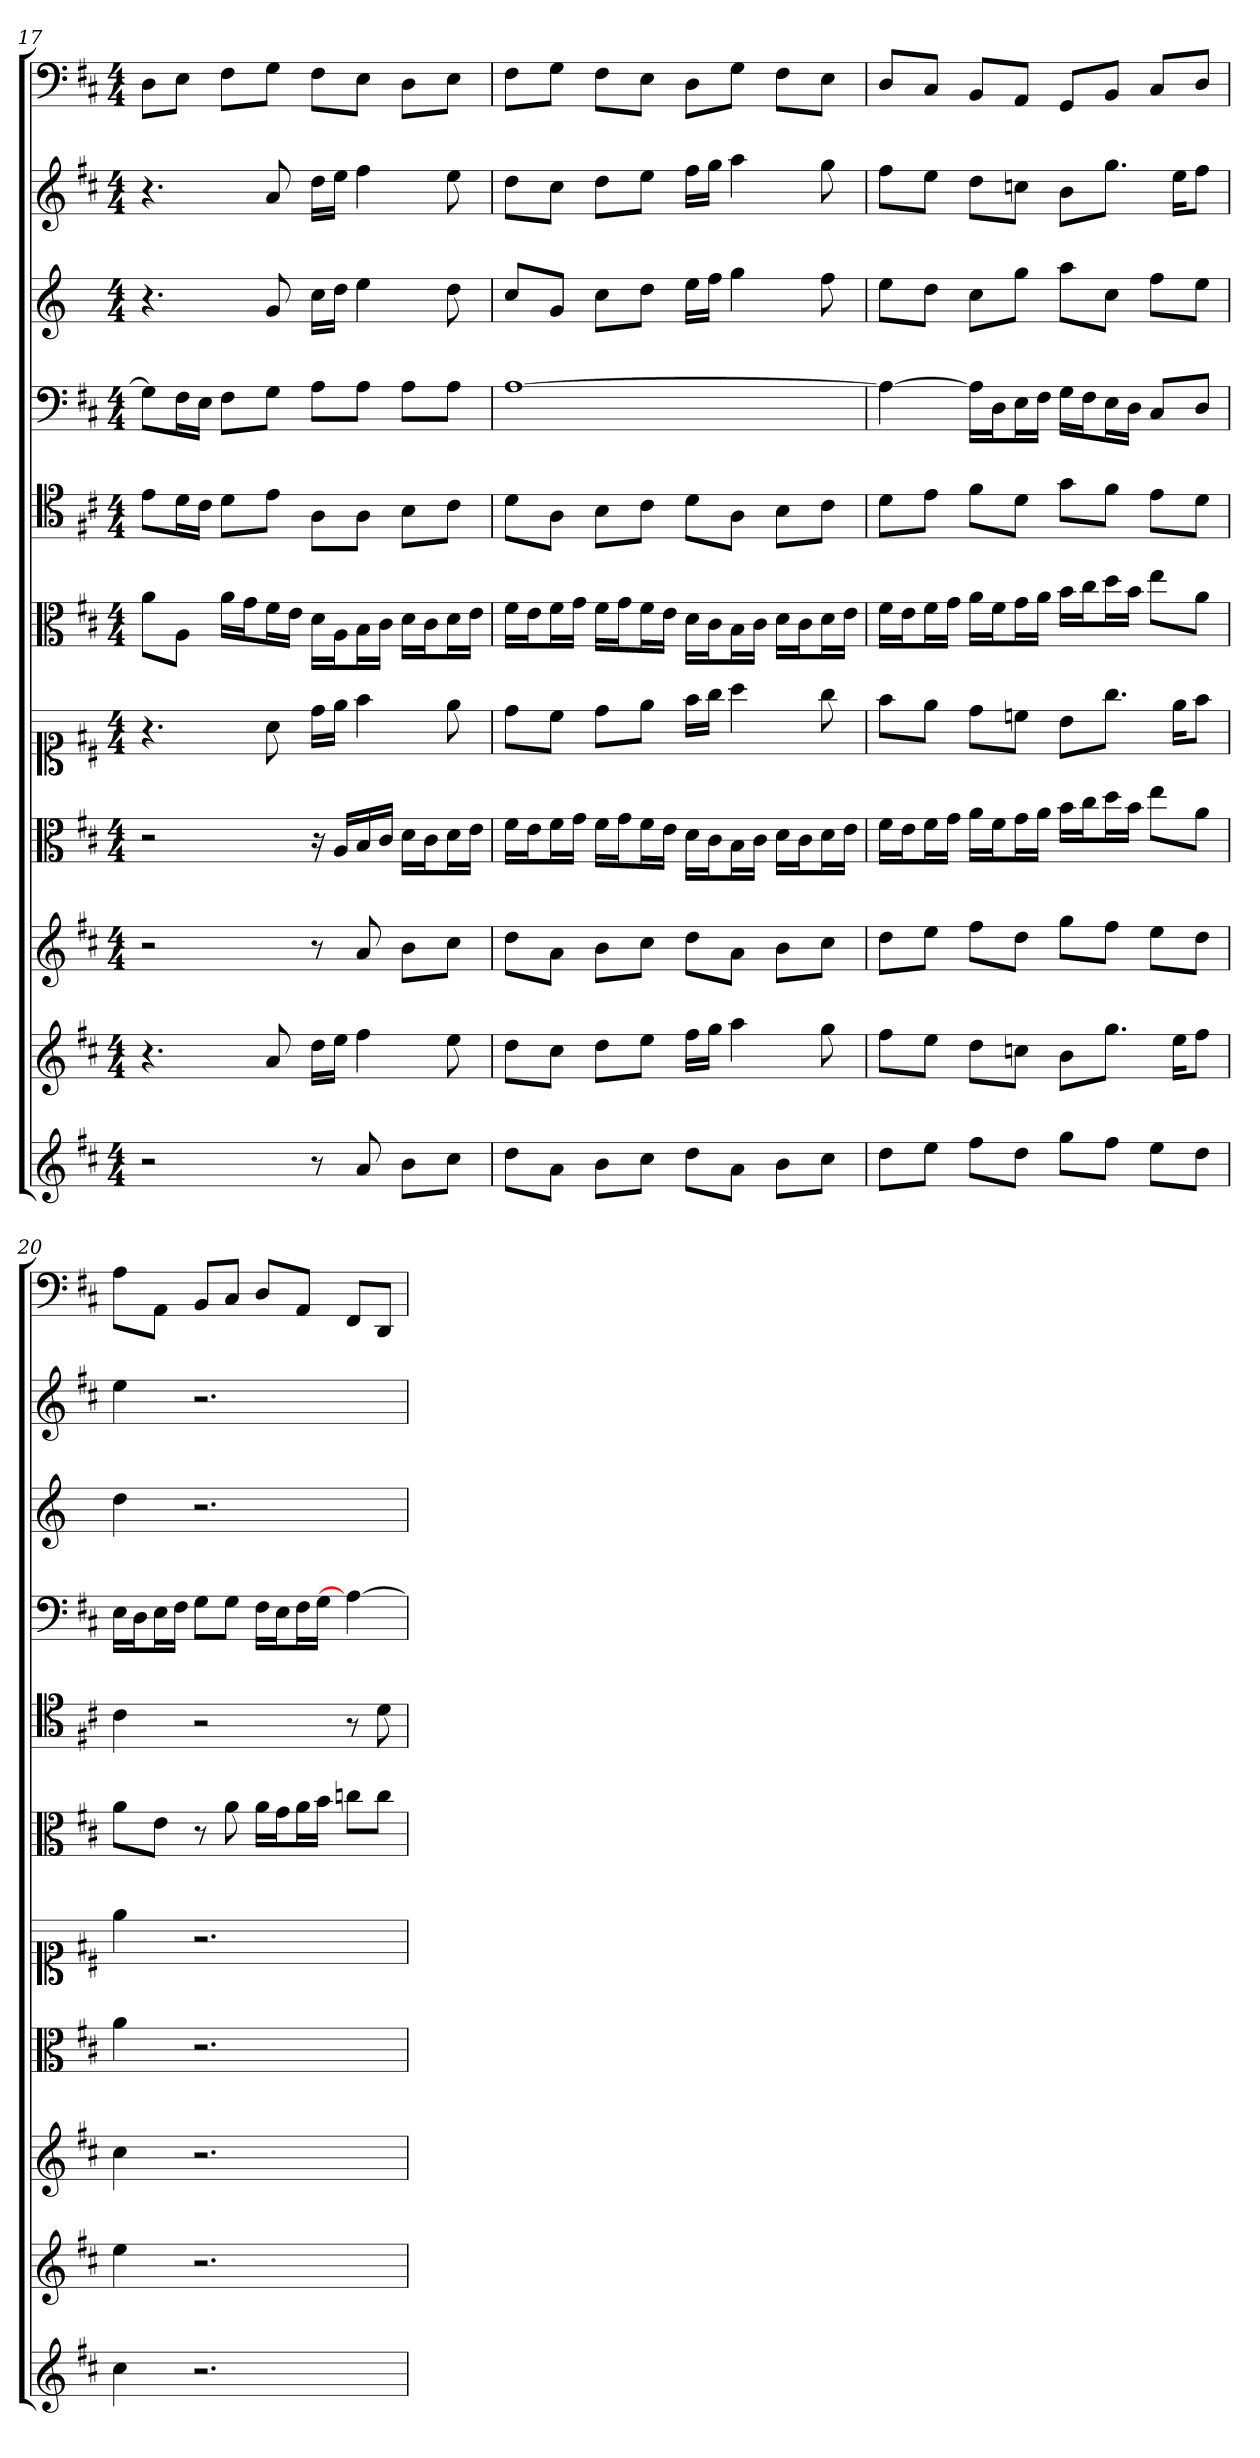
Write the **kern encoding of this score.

**kern	**kern	**kern	**kern	**kern	**kern	**kern	**kern	**kern	**kern	**kern
*part11	*part10	*part9	*part8	*part7	*part6	*part5	*part4	*part3	*part2	*part1
*staff11	*staff10	*staff9	*staff8	*staff7	*staff6	*staff5	*staff4	*staff3	*staff2	*staff1
*	*	*	*clefC3	*clefC1	*clefC3	*clefC4	*clefF4	*	*	*clefF4
*k[f#c#]	*k[f#c#]	*k[f#c#]	*k[f#c#]	*k[f#c#]	*k[f#c#]	*k[f#c#]	*k[f#c#]	*k[]	*k[f#c#]	*k[f#c#]
*D:	*D:	*D:	*D:	*D:	*D:	*D:	*D:	*	*D:	*D:
*M4/4	*M4/4	*M4/4	*M4/4	*M4/4	*M4/4	*M4/4	*M4/4	*M4/4	*M4/4	*M4/4
=17	=17	=17	=17	=17	=17	=17	=17	=17	=17	=17
2r	4.r	2r	2r	4.r	8a\L	8e\L	8G\L]	4.r	4.r	8D\L
.	.	.	.	.	8A\J	16d\L	16F#\L	.	.	8E\J
.	.	.	.	.	.	16c#\JJ	16E\JJ	.	.	.
.	.	.	.	.	16a\LL	8d\L	8F#\L	.	.	8F#\L
.	.	.	.	.	16g\J	.	.	.	.	.
.	8a	.	.	8a	16f#\L	8e\J	8G\J	8g	8a	8G\J
.	.	.	.	.	16e\JJ	.	.	.	.	.
8r	16ddLL	8r	16r	16dd\LL	16d\LL	8A\L	8A\L	16ccLL	16ddLL	8F#\L
.	16eeJJ	.	16A/LL	16ee\JJ	16A\J	.	.	16ddJJ	16eeJJ	.
8a	4ff#	8a	16B/	4ff#	16B\L	8A\J	8A\J	4ee	4ff#	8E\J
.	.	.	16c#/JJ	.	16c#\JJ	.	.	.	.	.
8bL	.	8bL	16d\LL	.	16d\LL	8B\L	8A\L	.	.	8D\L
.	.	.	16c#\J	.	16c#\J	.	.	.	.	.
8cc#J	8ee	8cc#J	16d\L	8ee	16d\L	8c#\J	8A\J	8dd	8ee	8E\J
.	.	.	16e\JJ	.	16e\JJ	.	.	.	.	.
=18	=18	=18	=18	=18	=18	=18	=18	=18	=18	=18
8ddL	8ddL	8ddL	16f#\LL	8dd\L	16f#\LL	8d\L	[1A	8ccL	8ddL	8F#\L
.	.	.	16e\J	.	16e\J	.	.	.	.	.
8aJ	8cc#J	8aJ	16f#\L	8cc#\J	16f#\L	8A\J	.	8gJ	8cc#J	8G\J
.	.	.	16g\JJ	.	16g\JJ	.	.	.	.	.
8bL	8ddL	8bL	16f#\LL	8dd\L	16f#\LL	8B\L	.	8ccL	8ddL	8F#\L
.	.	.	16g\J	.	16g\J	.	.	.	.	.
8cc#J	8eeJ	8cc#J	16f#\L	8ee\J	16f#\L	8c#\J	.	8ddJ	8eeJ	8E\J
.	.	.	16e\JJ	.	16e\JJ	.	.	.	.	.
8ddL	16ff#LL	8ddL	16d\LL	16ff#\LL	16d\LL	8d\L	.	16eeLL	16ff#LL	8D\L
.	16ggJJ	.	16c#\J	16gg\JJ	16c#\J	.	.	16ffJJ	16ggJJ	.
8aJ	4aa	8aJ	16B\L	4aa	16B\L	8A\J	.	4gg	4aa	8G\J
.	.	.	16c#\JJ	.	16c#\JJ	.	.	.	.	.
8bL	.	8bL	16d\LL	.	16d\LL	8B\L	.	.	.	8F#\L
.	.	.	16c#\J	.	16c#\J	.	.	.	.	.
8cc#J	8gg	8cc#J	16d\L	8gg	16d\L	8c#\J	.	8ff	8gg	8E\J
.	.	.	16e\JJ	.	16e\JJ	.	.	.	.	.
=19	=19	=19	=19	=19	=19	=19	=19	=19	=19	=19
8ddL	8ff#L	8ddL	16f#\LL	8ff#\L	16f#\LL	8d\L	4A_	8eeL	8ff#L	8D/L
.	.	.	16e\J	.	16e\J	.	.	.	.	.
8eeJ	8eeJ	8eeJ	16f#\L	8ee\J	16f#\L	8e\J	.	8ddJ	8eeJ	8C#/J
.	.	.	16g\JJ	.	16g\JJ	.	.	.	.	.
8ff#L	8ddL	8ff#L	16a\LL	8dd\L	16a\LL	8f#\L	16A\LL]	8ccL	8ddL	8BB/L
.	.	.	16f#\J	.	16f#\J	.	16D\J	.	.	.
8ddJ	8ccnJ	8ddJ	16g\L	8ccn\J	16g\L	8d\J	16E\L	8ggJ	8ccnJ	8AA/J
.	.	.	16a\JJ	.	16a\JJ	.	16F#\JJ	.	.	.
8ggL	8bL	8ggL	16b\LL	8b\L	16b\LL	8g\L	16G\LL	8aaL	8bL	8GG/L
.	.	.	16cc#\J	.	16cc#\J	.	16F#\J	.	.	.
8ff#J	8.ggJ	8ff#J	16dd\L	8.gg\J	16dd\L	8f#\J	16E\L	8ccJ	8.ggJ	8BB/J
.	.	.	16b\JJ	.	16b\JJ	.	16D\JJ	.	.	.
8eeL	.	8eeL	8ee\L	.	8ee\L	8e\L	8C#/L	8ffL	.	8C#/L
.	16eeKL	.	.	16ee\KL	.	.	.	.	16eeKL	.
8ddJ	8ff#J	8ddJ	8a\J	8ff#\J	8a\J	8d\J	8D/J	8eeJ	8ff#J	8D/J
=20	=20	=20	=20	=20	=20	=20	=20	=20	=20	=20
4cc#	4ee	4cc#	4a	4ee	8a\L	4c#	16E\LL	4dd	4ee	8A\L
.	.	.	.	.	.	.	16D\J	.	.	.
.	.	.	.	.	8e\J	.	16E\L	.	.	8AA\J
.	.	.	.	.	.	.	16F#\JJ	.	.	.
2.r	2.r	2.r	2.r	2.r	8r	2r	8G\L	2.r	2.r	8BB/L
.	.	.	.	.	8a	.	8G\J	.	.	8C#/J
.	.	.	.	.	16a\LL	.	16F#\LL	.	.	8D/L
.	.	.	.	.	16g\J	.	16E\J	.	.	.
.	.	.	.	.	16a\L	.	16F#\L	.	.	8AA/J
.	.	.	.	.	16b\JJ	.	16G\JJ	.	.	.
.	.	.	.	.	8ccn\L	8r	4A_	.	.	8FF#/L
.	.	.	.	.	8cc\J	8d	.	.	.	8DD/J
=	=	=	=	=	=	=	=	=	=	=
*-	*-	*-	*-	*-	*-	*-	*-	*-	*-	*-
